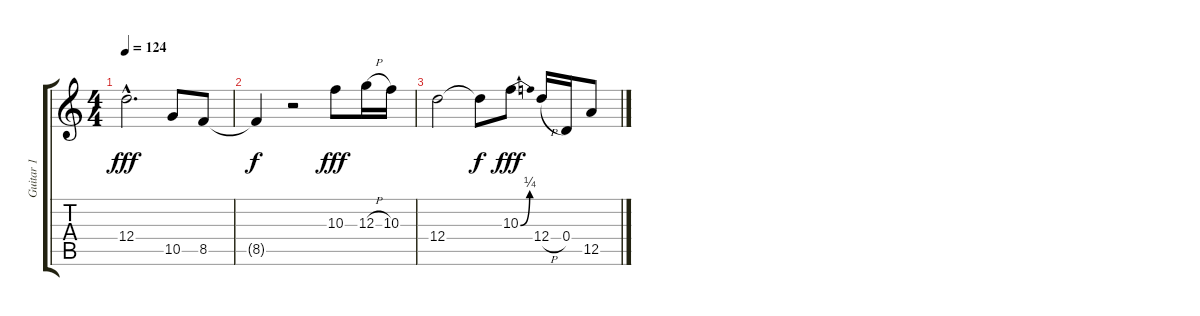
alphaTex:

\track ("Guitar 1" "Guitar 1") {instrument distortionguitar}
\staff {score tabs}
\tuning (E4 B3 G3 D3 A2 E2) {hide}
\ts (4 4)
\tempo 124
\clef g2
\ks c
12.4{hac}.2{d dy fff} 10.5.8 8.5.8 |
8.5{t}.4{dy f volume 0} r.2 10.3.8{dy fff} 12.3{h}.16 10.3.16 |
12.4.2 12.4{t}.8{dy f} 10.3{be (bend 0 0 60 1)}.8{dy fff} 12.4{h}.16 0.4.16 12.5.8
